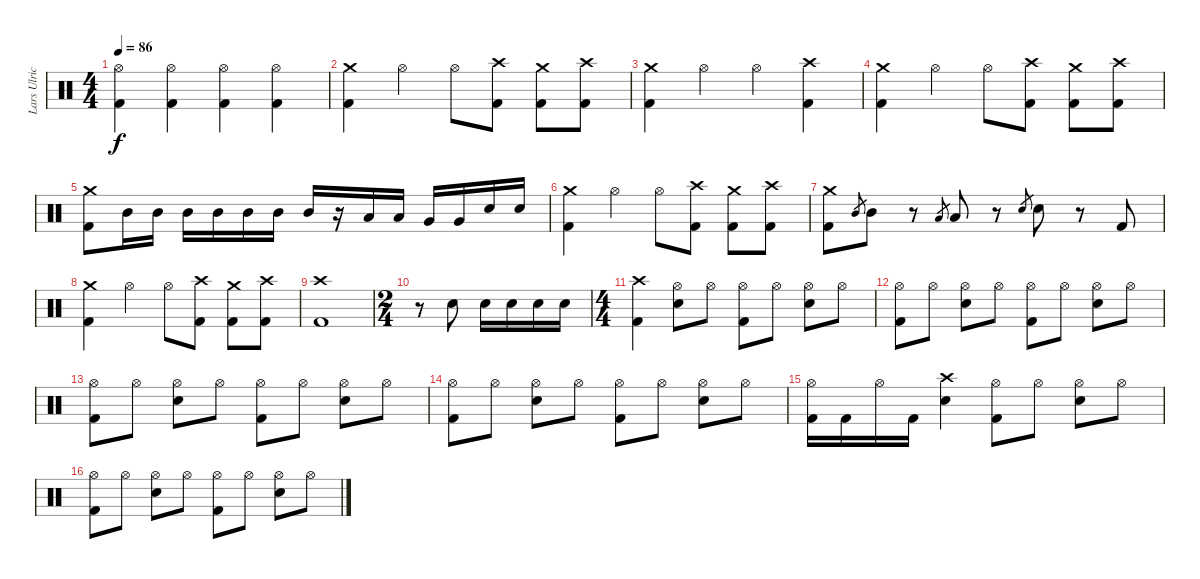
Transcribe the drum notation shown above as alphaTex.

\track ("Lars Ulrich" "Lars Ulric") {instrument percussion}
\staff {score}
\articulation defaults
\ts (4 4)
\tempo 86
\clef neutral
\ks c
("Hi-Hat (open)" "Kick (hit) 2").4{dy f} ("Hi-Hat (open)" "Kick (hit) 2").4 ("Hi-Hat (open)" "Kick (hit) 2").4 ("Hi-Hat (open)" "Kick (hit) 2").4 |
("Crash medium (hit)" "Kick (hit) 2").4 "Hi-Hat (open)".4 "Hi-Hat (open)".8 ("Crash high (hit)" "Kick (hit) 2").8 ("Crash medium (hit)" "Kick (hit) 2").8 ("Crash high (hit)" "Kick (hit) 2").8 |
("Crash medium (hit)" "Kick (hit) 2").4 "Hi-Hat (open)".4 "Hi-Hat (open)".4 ("Crash high (hit)" "Kick (hit) 2").4 |
("Crash medium (hit)" "Kick (hit) 2").4 "Hi-Hat (open)".4 "Hi-Hat (open)".8 ("Crash high (hit)" "Kick (hit) 2").8 ("Crash medium (hit)" "Kick (hit) 2").8 ("Crash high (hit)" "Kick (hit) 2").8 |
("Crash medium (hit)" "Kick (hit) 2").8 "Mid Tom (hit)".16 "Mid Tom (hit)".16 "Mid Tom (hit)".16 "Mid Tom (hit)".16 "Mid Tom (hit)".16 "Mid Tom (hit)".16 "Mid Tom (hit)".16 r.16 "Low Tom (hit)".16 "Low Tom (hit)".16 "Very Low Tom (hit)".16 "Very Low Tom (hit)".16 "Electric Snare (hit)".16 "Electric Snare (hit)".16 |
("Crash medium (hit)" "Kick (hit) 2").4 "Hi-Hat (open)".4 "Hi-Hat (open)".8 ("Crash high (hit)" "Kick (hit) 2").8 ("Crash medium (hit)" "Kick (hit) 2").8 ("Crash high (hit)" "Kick (hit) 2").8 |
("Crash medium (hit)" "Kick (hit) 2").8 "Mid Tom (hit)".8{gr} "Mid Tom (hit)".8 r.8 "Low Tom (hit)".8{gr} "Low Tom (hit)".8 r.8 "Electric Snare (hit)".8{gr} "Electric Snare (hit)".8 r.8 "Kick (hit) 2".8 |
("Crash medium (hit)" "Kick (hit) 2").4 "Hi-Hat (open)".4 "Hi-Hat (open)".8 ("Crash high (hit)" "Kick (hit) 2").8 ("Crash medium (hit)" "Kick (hit) 2").8 ("Crash high (hit)" "Kick (hit) 2").8 |
("Crash high (hit)" "Kick (hit) 2").1 |
\ts (2 4)
r.8 "Electric Snare (hit)".8 "Electric Snare (hit)".16 "Electric Snare (hit)".16 "Electric Snare (hit)".16 "Electric Snare (hit)".16 |
\ts (4 4)
("Crash high (hit)" "Kick (hit) 2").4 ("Hi-Hat (open)" "Electric Snare (hit)").8 "Hi-Hat (open)".8 ("Hi-Hat (open)" "Kick (hit) 2").8 "Hi-Hat (open)".8 ("Hi-Hat (open)" "Electric Snare (hit)").8 "Hi-Hat (open)".8 |
("Hi-Hat (open)" "Kick (hit) 2").8 "Hi-Hat (open)".8 ("Hi-Hat (open)" "Electric Snare (hit)").8 "Hi-Hat (open)".8 ("Hi-Hat (open)" "Kick (hit) 2").8 "Hi-Hat (open)".8 ("Hi-Hat (open)" "Electric Snare (hit)").8 "Hi-Hat (open)".8 |
("Hi-Hat (open)" "Kick (hit) 2").8 "Hi-Hat (open)".8 ("Hi-Hat (open)" "Electric Snare (hit)").8 "Hi-Hat (open)".8 ("Hi-Hat (open)" "Kick (hit) 2").8 "Hi-Hat (open)".8 ("Hi-Hat (open)" "Electric Snare (hit)").8 "Hi-Hat (open)".8 |
("Hi-Hat (open)" "Kick (hit) 2").8 "Hi-Hat (open)".8 ("Hi-Hat (open)" "Electric Snare (hit)").8 "Hi-Hat (open)".8 ("Hi-Hat (open)" "Kick (hit) 2").8 "Hi-Hat (open)".8 ("Hi-Hat (open)" "Electric Snare (hit)").8 "Hi-Hat (open)".8 |
("Hi-Hat (open)" "Kick (hit) 2").16 "Kick (hit) 2".16 "Hi-Hat (open)".16 "Kick (hit) 2".16 ("Crash high (hit)" "Electric Snare (hit)").4 ("Hi-Hat (open)" "Kick (hit) 2").8 "Hi-Hat (open)".8 ("Hi-Hat (open)" "Electric Snare (hit)").8 "Hi-Hat (open)".8 |
("Hi-Hat (open)" "Kick (hit) 2").8 "Hi-Hat (open)".8 ("Hi-Hat (open)" "Electric Snare (hit)").8 "Hi-Hat (open)".8 ("Hi-Hat (open)" "Kick (hit) 2").8 "Hi-Hat (open)".8 ("Hi-Hat (open)" "Electric Snare (hit)").8 "Hi-Hat (open)".8
